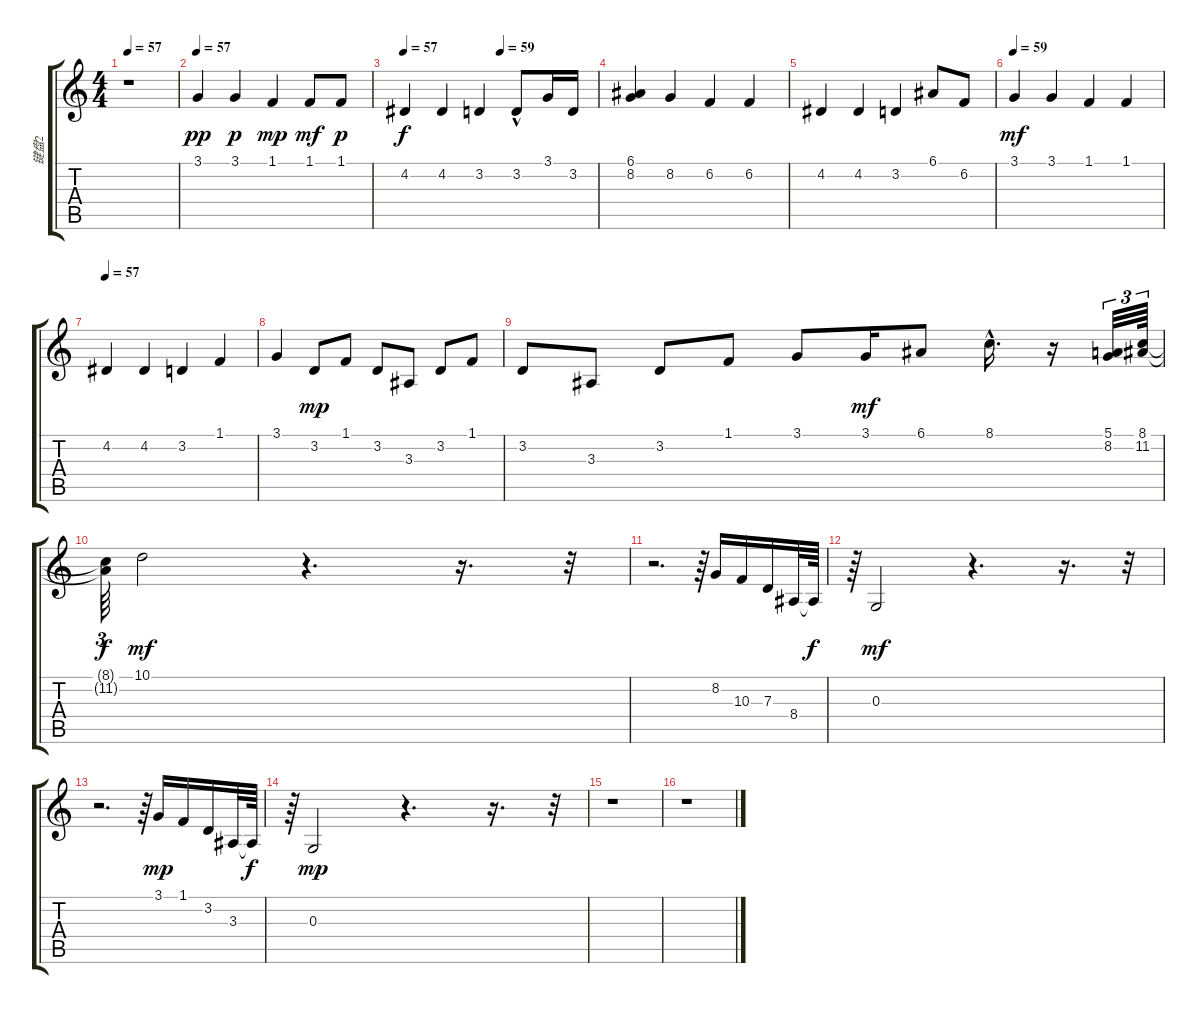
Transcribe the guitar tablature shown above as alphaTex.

\track ("键盘2" "键盘2") {instrument vibraphone}
\staff {score tabs}
\tuning (E4 B3 G3 D3 A2 E2) {hide}
\ts (4 4)
\tempo 57
\clef g2
\ks c
r.1{dy pp instrument vibraphone} |
\tempo 57
3.1.4 3.1.4{dy p} 1.1.4{dy mp} 1.1.8{dy mf} 1.1.8{dy p} |
\tempo 57
\tempo (59 0.5)
4.2.4{dy f} 4.2.4 3.2.4 3.2{hac}.8 3.1.16 3.2.16 |
(6.1 8.2).4 8.2.4 6.2.4 6.2.4 |
4.2.4 4.2.4 3.2.4 6.1.8 6.2.8 |
\tempo 59
3.1.4{dy mf} 3.1.4 1.1.4 1.1.4 |
\tempo 57
4.2.4 4.2.4 3.2.4 1.1.4 |
3.1.4 3.2.8{dy mp} 1.1.8 3.2.8 3.3.8 3.2.8 1.1.8 |
3.2.8 3.3.8 3.2.8 1.1.8 3.1.8 3.1.16{dy mf} 6.1.8 8.1{hac}.16{d} r.16 (5.1 8.2).32{tu (3 2)} (8.1 11.2).64{tu (3 2)} |
(8.1{t} 11.2{t}).64{tu (3 2) dy f} 10.1.2{dy mf} r.4{d} r.16{d} r.32{tu (3 2)} |
r.2{d} r.64 8.2.16 10.3.16 7.3.16 8.4.32 8.4{t}.64{dy f} |
r.64{tu (3 2)} 0.3.2{dy mf} r.4{d} r.16{d} r.32{tu (3 2)} |
r.2{d} r.64 3.1.16{dy mp} 1.1.16 3.2.16 3.3.32 3.3{t}.64{dy f} |
r.64{tu (3 2)} 0.3.2{dy mp} r.4{d} r.16{d} r.32{tu (3 2)} |
r.1 |
r.1
